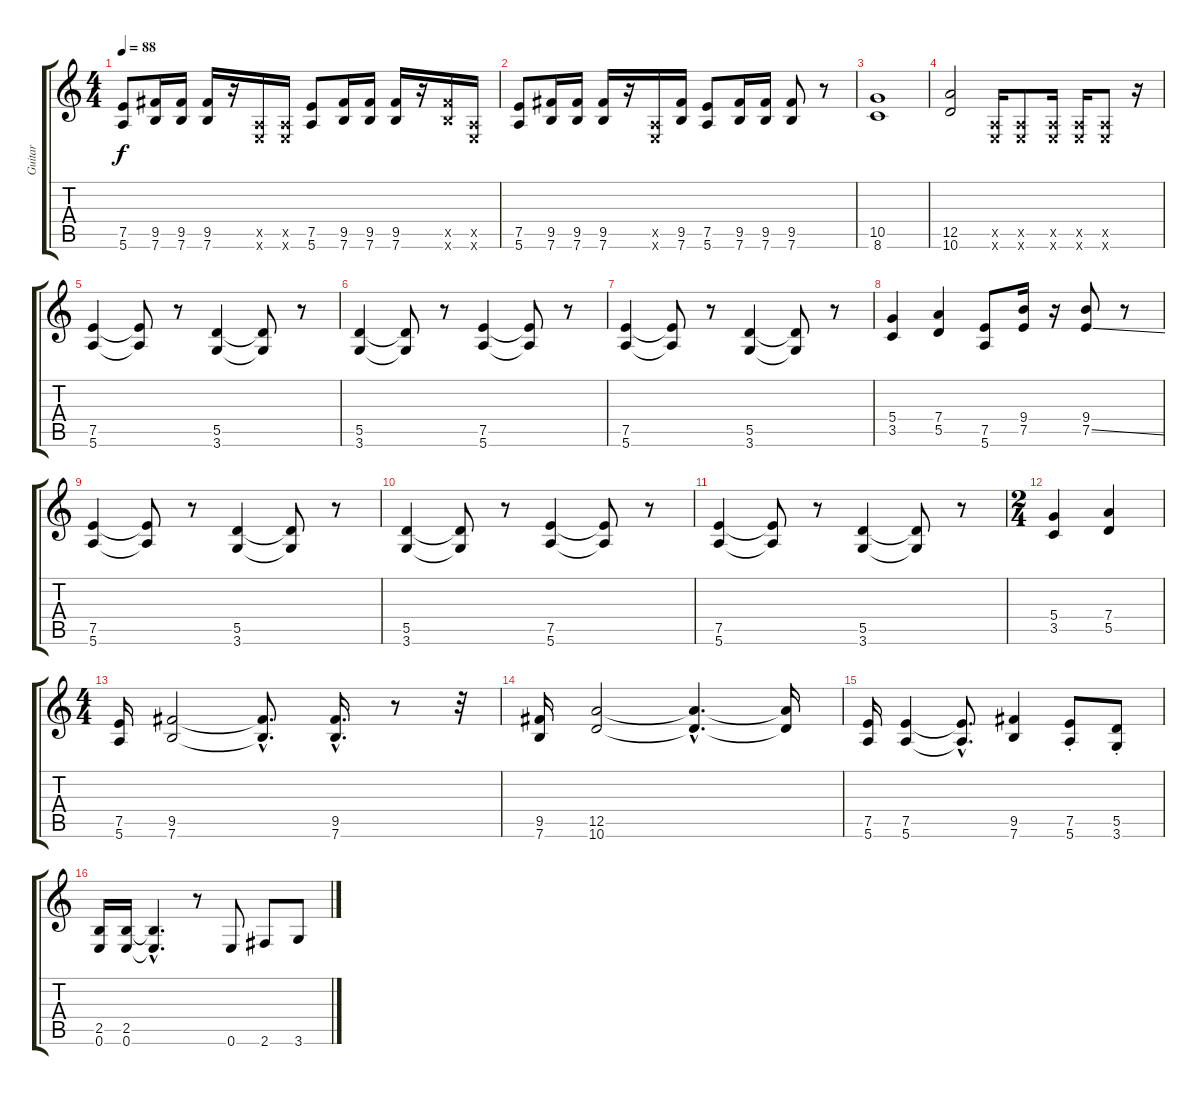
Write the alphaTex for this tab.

\track ("Guitar" "Guitar") {instrument distortionguitar}
\staff {score tabs}
\tuning (E4 B3 G3 D3 A2 E2) {hide}
\ts (4 4)
\tempo 88
\clef g2
\ks c
(7.5 5.6).8{dy f} (9.5 7.6).16 (9.5 7.6).16 (9.5 7.6).16 r.16 (0.5{x} 0.6{x}).16 (0.5{x} 0.6{x}).16 (7.5 5.6).8 (9.5 7.6).16 (9.5 7.6).16 (9.5 7.6).16 r.16 (9.5{x} 7.6{x}).16 (0.5{x} 0.6{x}).16 |
(7.5 5.6).8 (9.5 7.6).16 (9.5 7.6).16 (9.5 7.6).16 r.16 (0.5{x} 0.6{x}).16 (9.5 7.6).16 (7.5 5.6).8 (9.5 7.6).16 (9.5 7.6).16 (9.5 7.6).8 r.8 |
(10.5 8.6).1 |
(12.5 10.6).2 (0.5{x} 0.6{x}).16 (0.5{x} 0.6{x}).8 (0.5{x} 0.6{x}).16 (0.5{x} 0.6{x}).16 (0.5{x} 0.6{x}).8 r.16 |
(7.5 5.6).4 (7.5{t} 5.6{t}).8 r.8 (5.5 3.6).4 (5.5{t} 3.6{t}).8 r.8 |
(5.5 3.6).4 (5.5{t} 3.6{t}).8 r.8 (7.5 5.6).4 (7.5{t} 5.6{t}).8 r.8 |
(7.5 5.6).4 (7.5{t} 5.6{t}).8 r.8 (5.5 3.6).4 (5.5{t} 3.6{t}).8 r.8 |
(5.4 3.5).4 (7.4 5.5).4 (7.5 5.6).8 (9.4 7.5).16 r.16 (9.4 7.5{ss}).8 r.8 |
(7.5 5.6).4 (7.5{t} 5.6{t}).8 r.8 (5.5 3.6).4 (5.5{t} 3.6{t}).8 r.8 |
(5.5 3.6).4 (5.5{t} 3.6{t}).8 r.8 (7.5 5.6).4 (7.5{t} 5.6{t}).8 r.8 |
(7.5 5.6).4 (7.5{t} 5.6{t}).8 r.8 (5.5 3.6).4 (5.5{t} 3.6{t}).8 r.8 |
\ts (2 4)
(5.4 3.5).4 (7.4 5.5).4 |
\ts (4 4)
(7.5 5.6).16 (9.5 7.6).2 (9.5{hac t} 7.6{hac t}).8{d} (9.5{hac} 7.6{hac}).16{d} r.8 r.32 |
(9.5 7.6).16 (12.5 10.6).2 (12.5{hac t} 10.6{hac t}).4{d} (12.5{t} 10.6{t}).16 |
(7.5 5.6).16 (7.5 5.6).4 (7.5{hac t} 5.6{hac t}).8{d} (9.5 7.6).4 (7.5{st} 5.6{st}).8 (5.5{st} 3.6{st}).8 |
(2.5 0.6).16 (2.5 0.6).16 (2.5{hac t} 0.6{hac t}).4{d} r.8 0.6.8 2.6.8 3.6.8
